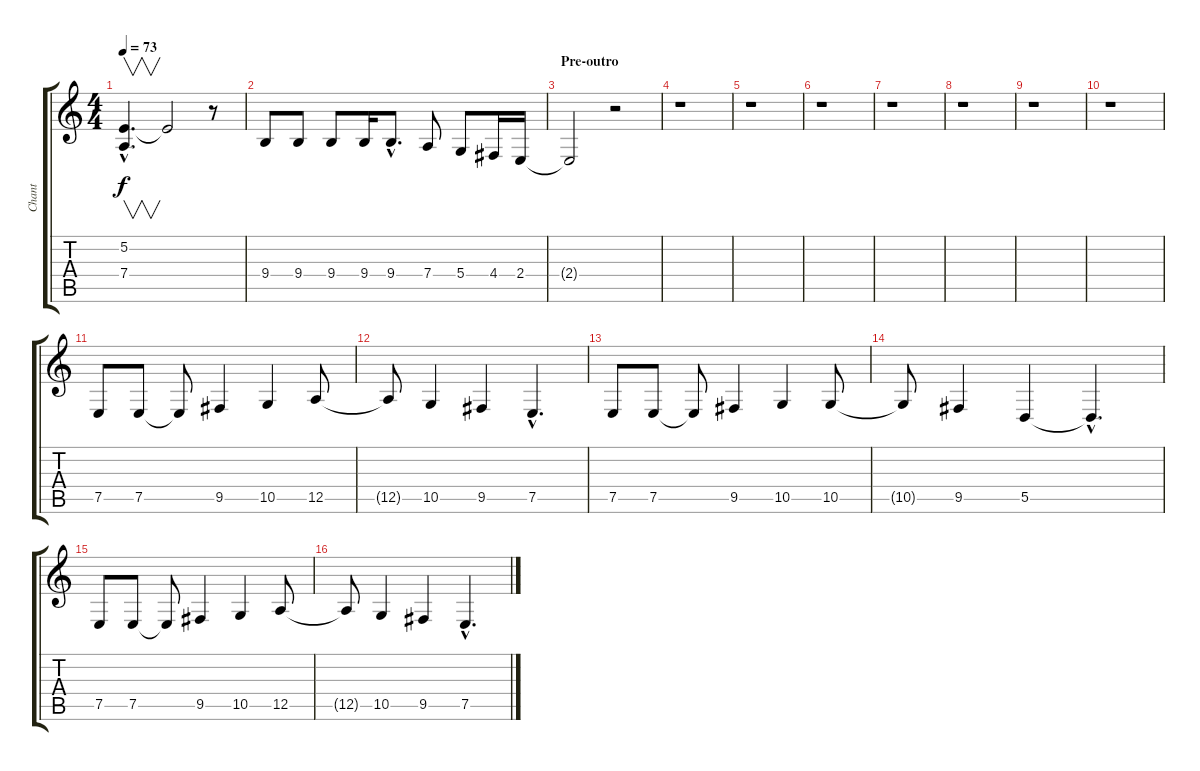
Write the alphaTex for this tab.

\track ("Chant" "Chant") {instrument clarinet}
\staff {score tabs}
\tuning (E4 B3 G3 D3 A2 E2) {hide}
\ts (4 4)
\tempo 73
\clef g2
\ks c
(5.2{hac t} 7.4{hac t}).4{v d dy f} 5.2{t}.2 r.8 |
9.4.8 9.4.8 9.4.8 9.4.16 9.4{hac}.8{d} 7.4.8 5.4.8 4.4.16 2.4.16 |
\section ("" "Pre-outro")
2.4{t}.2 r.2 |
r.1 |
r.1 |
r.1 |
r.1 |
r.1 |
r.1 |
r.1{volume 16} |
7.5.8 7.5.8 7.5{t}.8 9.5.4 10.5.4 12.5.8 |
12.5{t}.8 10.5.4 9.5.4 7.5{hac}.4{d} |
7.5.8 7.5.8 7.5{t}.8 9.5.4 10.5.4 10.5.8 |
10.5{t}.8 9.5.4 5.5.4 5.5{hac t}.4{d} |
7.5.8 7.5.8 7.5{t}.8 9.5.4 10.5.4 12.5.8 |
12.5{t}.8 10.5.4 9.5.4 7.5{hac}.4{d}
